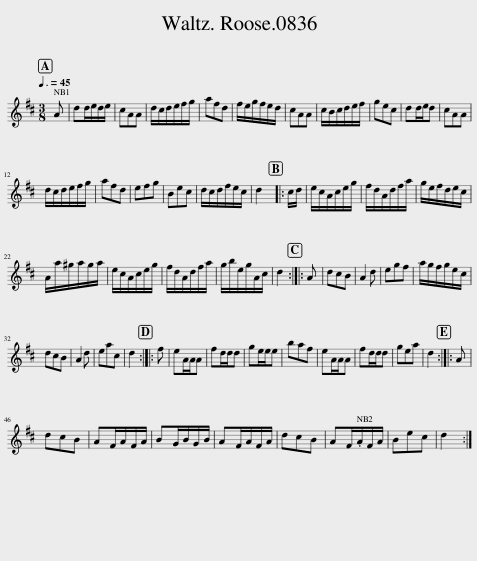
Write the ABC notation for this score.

X:1
L:1/8
Q:3/8=45
M:3/8
I:linebreak $
K:D
V:1 treble
V:1
 A | dd/e/d/e/ | cAA | d/c/d/e/f/g/ | afd | %5
 f/e/g/f/e/d/ | cAA | c/B/c/d/e/f/ | gec | dd/e/d | %10
 cAA |$ d/c/d/e/f/g/ | afd | efg | Bec | %15
 d/c/d/f/e/c/ | d2 |: c/d/ | e/c/A/c/e/g/ | f/d/A/d/f/a/ | %20
 g/e/f/d/e/c/ |$ A/a/^g/a/g/a/ | e/c/A/c/e/g/ | f/d/A/d/f/a/ | g/b/e/g/A/c/ | %25
 d2 :: A | dcB | A2 d | egf | %30
 a/g/f/g/e/c/ |$ dcB | A2 d | eac | d2 :: %35
 f | eA/A/A | fd/d/d | ge/e/e | baf | %40
 eA/A/A | fd/d/d | gea | d2 :: A |$ %45
 dcB | AF/A/F/A/ | BG/B/G/B/ | AF/A/F/A/ | dcB | %50
 AF/.A/F/A/ | Bec | d2 :| %53
